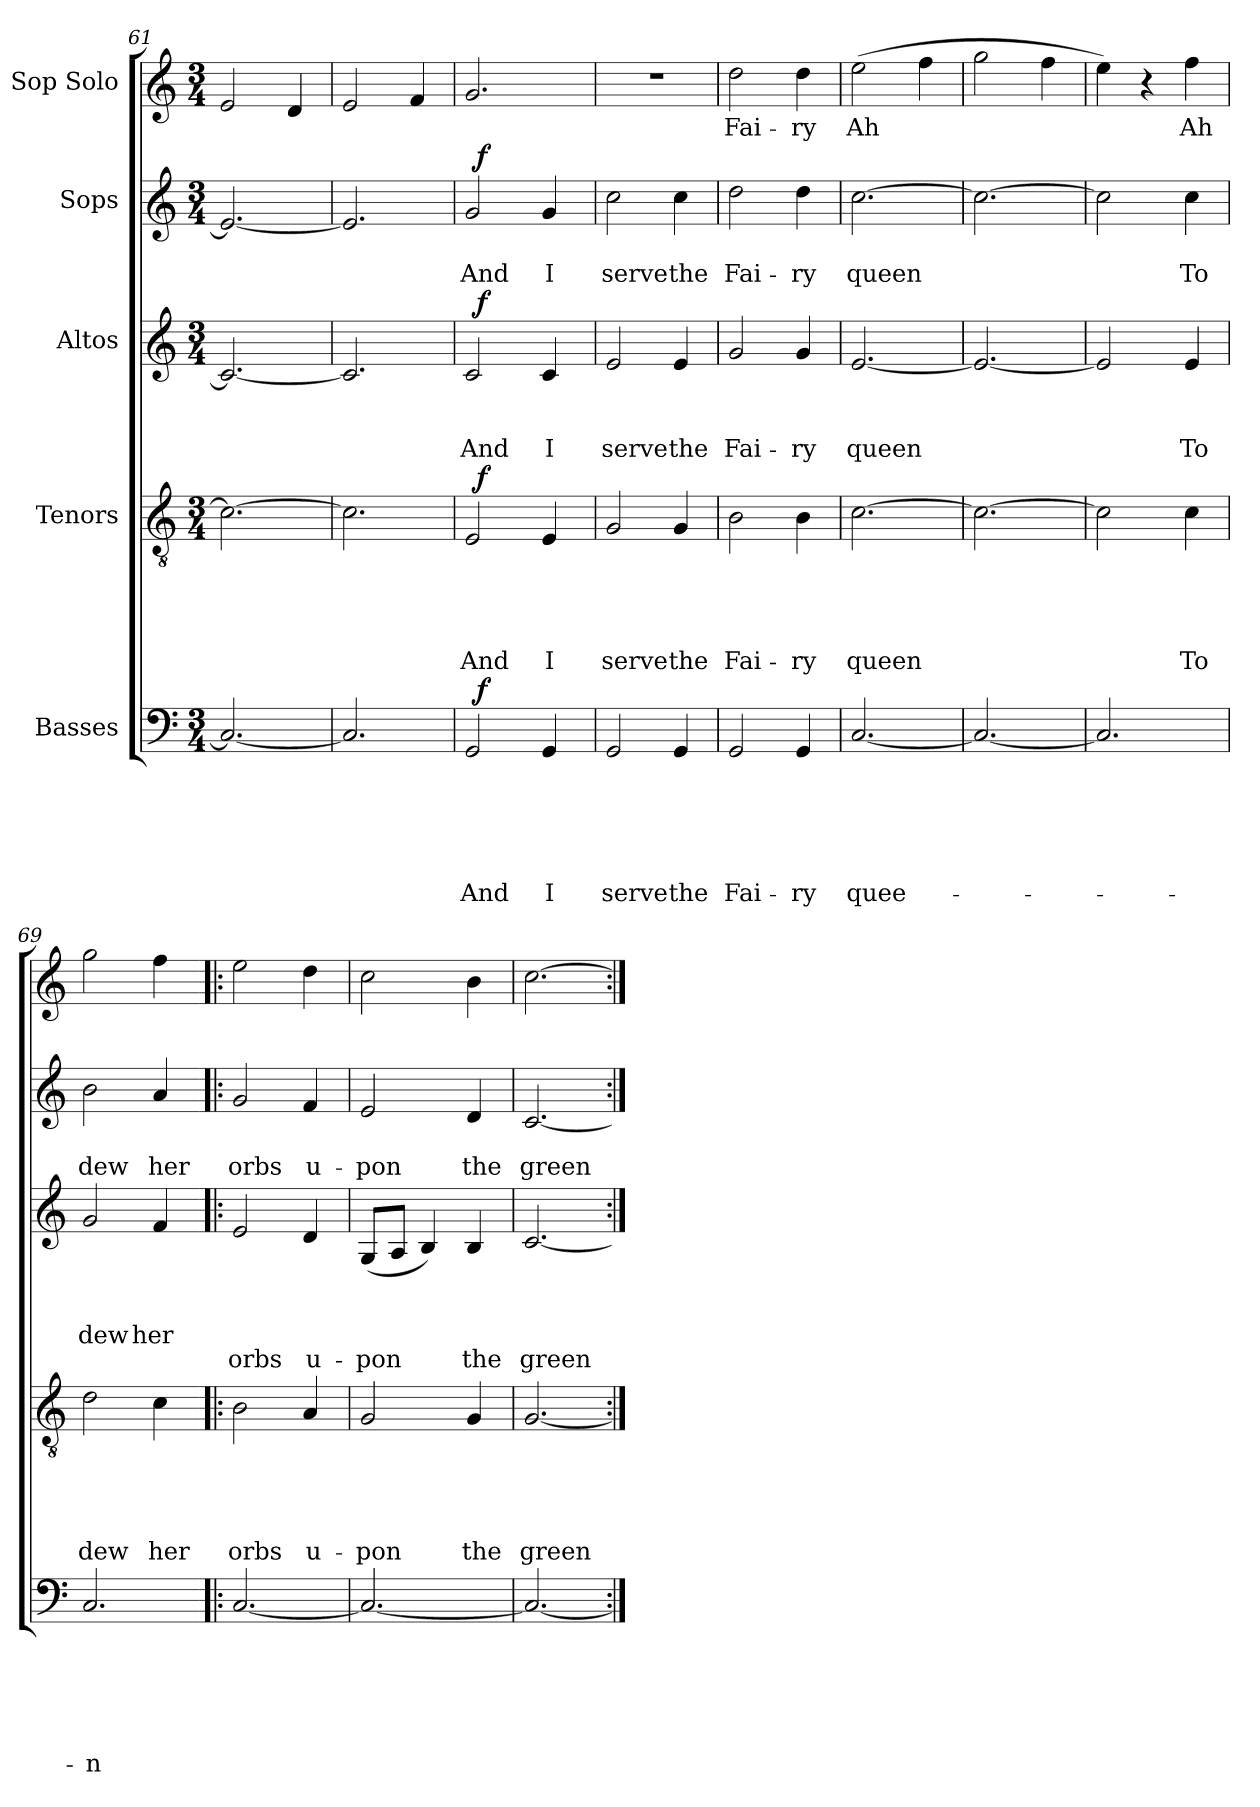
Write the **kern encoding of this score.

**kern	**text	**text	**text	**text	**text	**text	**dynam	**kern	**text	**text	**text	**text	**text	**dynam	**kern	**text	**text	**text	**text	**dynam	**kern	**text	**text	**dynam	**kern	**text
*part5	*part5	*part5	*part5	*part5	*part5	*part5	*part5	*part4	*part4	*part4	*part4	*part4	*part4	*part4	*part3	*part3	*part3	*part3	*part3	*part3	*part2	*part2	*part2	*part2	*part1	*part1
*staff5	*staff5	*staff5	*staff5	*staff5	*staff5	*staff5	*staff5	*staff4	*staff4	*staff4	*staff4	*staff4	*staff4	*staff4	*staff3	*staff3	*staff3	*staff3	*staff3	*staff3	*staff2	*staff2	*staff2	*staff2	*staff1	*staff1
*I"Basses	*	*	*	*	*	*	*	*I"Tenors	*	*	*	*	*	*	*I"Altos	*	*	*	*	*	*I"Sops	*	*	*	*I"Sop Solo	*
*clefF4	*	*	*	*	*	*	*	*clefGv2	*	*	*	*	*	*	*clefG2	*	*	*	*	*	*clefG2	*	*	*	*clefG2	*
*k[]	*	*	*	*	*	*	*	*k[]	*	*	*	*	*	*	*k[]	*	*	*	*	*	*k[]	*	*	*	*k[]	*
*C:	*	*	*	*	*	*	*	*C:	*	*	*	*	*	*	*C:	*	*	*	*	*	*C:	*	*	*	*C:	*
*M3/4	*	*	*	*	*	*	*	*M3/4	*	*	*	*	*	*	*M3/4	*	*	*	*	*	*M3/4	*	*	*	*M3/4	*
=61	=61	=61	=61	=61	=61	=61	=61	=61	=61	=61	=61	=61	=61	=61	=61	=61	=61	=61	=61	=61	=61	=61	=61	=61	=61	=61
2.C/_	.	.	.	.	.	.	.	2.c\_	.	.	.	.	.	.	2.c/_	.	.	.	.	.	2.e/_	.	.	.	2e/	.
.	.	.	.	.	.	.	.	.	.	.	.	.	.	.	.	.	.	.	.	.	.	.	.	.	4d/	.
=62	=62	=62	=62	=62	=62	=62	=62	=62	=62	=62	=62	=62	=62	=62	=62	=62	=62	=62	=62	=62	=62	=62	=62	=62	=62	=62
2.C/]	.	.	.	.	.	.	.	2.c\]	.	.	.	.	.	.	2.c/]	.	.	.	.	.	2.e/]	.	.	.	2e/	.
.	.	.	.	.	.	.	.	.	.	.	.	.	.	.	.	.	.	.	.	.	.	.	.	.	4f/	.
=63	=63	=63	=63	=63	=63	=63	=63	=63	=63	=63	=63	=63	=63	=63	=63	=63	=63	=63	=63	=63	=63	=63	=63	=63	=63	=63
!	!	!	!	!	!	!LO:LY:b	!	!	!	!	!	!	!LO:LY:b	!	!	!	!	!LO:LY:b	!	!	!	!	!LO:LY:b	!	!	!
*^	*	*	*	*	*	*	*	*^	*	*	*	*	*	*	*^	*	*	*	*	*	*^	*	*	*	*	*
2GG/	32ryy	.	.	.	.	.	And	.	2E/	32ryy	.	.	.	.	And	.	2c/	32ryy	.	.	And	.	.	2g/	32ryy	.	And	.	2.g/	.
!	!	!	!	!	!	!	!	!LO:DY:a	!	!	!	!	!	!	!	!LO:DY:a	!	!	!	!	!	!	!LO:DY:a	!	!	!	!	!LO:DY:a	!	!
.	2ryy	.	.	.	.	.	.	f	.	2ryy	.	.	.	.	.	f	.	2ryy	.	.	.	.	f	.	2ryy	.	.	f	.	.
!	!	!	!	!	!	!	!LO:LY:b	!	!	!	!	!	!	!	!LO:LY:b	!	!	!	!	!	!LO:LY:b	!	!	!	!	!	!LO:LY:b	!	!	!
4GG/	.	.	.	.	.	.	I	.	4E/	.	.	.	.	.	I	.	4c/	.	.	.	I	.	.	4g/	.	.	I	.	.	.
.	8..ryy	.	.	.	.	.	.	.	.	8..ryy	.	.	.	.	.	.	.	8..ryy	.	.	.	.	.	.	8..ryy	.	.	.	.	.
=64	=64	=64	=64	=64	=64	=64	=64	=64	=64	=64	=64	=64	=64	=64	=64	=64	=64	=64	=64	=64	=64	=64	=64	=64	=64	=64	=64	=64	=64	=64
!	!	!	!	!	!	!	!LO:LY:b	!	!	!	!	!	!	!	!LO:LY:b	!	!	!	!	!	!LO:LY:b	!	!	!	!	!	!LO:LY:b	!	!LO:N:vis=1	!
*v	*v	*	*	*	*	*	*	*	*	*	*	*	*	*	*	*	*v	*v	*	*	*	*	*	*v	*v	*	*	*	*	*
*	*	*	*	*	*	*	*	*v	*v	*	*	*	*	*	*	*	*	*	*	*	*	*	*	*	*	*	*
2GG/	.	.	.	.	.	serve	.	2G/	.	.	.	.	serve	.	2e/	.	.	serve	.	.	2cc\	.	serve	.	2.r	.
!	!	!	!	!	!	!LO:LY:b	!	!	!	!	!	!	!LO:LY:b	!	!	!	!	!LO:LY:b	!	!	!	!	!LO:LY:b	!	!	!
4GG/	.	.	.	.	.	the	.	4G/	.	.	.	.	the	.	4e/	.	.	the	.	.	4cc\	.	the	.	.	.
=65	=65	=65	=65	=65	=65	=65	=65	=65	=65	=65	=65	=65	=65	=65	=65	=65	=65	=65	=65	=65	=65	=65	=65	=65	=65	=65
!	!	!	!	!	!	!LO:LY:b	!	!	!	!	!	!	!LO:LY:b	!	!	!	!	!LO:LY:b	!	!	!	!	!LO:LY:b	!	!	!LO:LY:b
2GG/	.	.	.	.	.	Fai-	.	2B\	.	.	.	.	Fai-	.	2g/	.	.	Fai-	.	.	2dd\	.	Fai-	.	2dd\	Fai-
!	!	!	!	!	!	!LO:LY:b	!	!	!	!	!	!	!LO:LY:b	!	!	!	!	!LO:LY:b	!	!	!	!	!LO:LY:b	!	!	!LO:LY:b
4GG/	.	.	.	.	.	-ry	.	4B\	.	.	.	.	-ry	.	4g/	.	.	-ry	.	.	4dd\	.	-ry	.	4dd\	-ry
=66	=66	=66	=66	=66	=66	=66	=66	=66	=66	=66	=66	=66	=66	=66	=66	=66	=66	=66	=66	=66	=66	=66	=66	=66	=66	=66
!	!	!	!	!	!	!LO:LY:b	!	!	!	!	!	!	!LO:LY:b	!	!	!	!	!LO:LY:b	!	!	!	!	!LO:LY:b	!	!	!LO:LY:b
[<2.C/	.	.	.	.	.	quee-	.	[>2.c\	.	.	.	.	queen	.	[<2.e/	.	.	queen	.	.	[>2.cc\	.	queen	.	(>2ee\	Ah
.	.	.	.	.	.	.	.	.	.	.	.	.	.	.	.	.	.	.	.	.	.	.	.	.	4ff\	.
=67	=67	=67	=67	=67	=67	=67	=67	=67	=67	=67	=67	=67	=67	=67	=67	=67	=67	=67	=67	=67	=67	=67	=67	=67	=67	=67
2.C/_	.	.	.	.	.	.	.	2.c\_	.	.	.	.	.	.	2.e/_	.	.	.	.	.	2.cc\_	.	.	.	2gg\	.
.	.	.	.	.	.	.	.	.	.	.	.	.	.	.	.	.	.	.	.	.	.	.	.	.	4ff\	.
=68	=68	=68	=68	=68	=68	=68	=68	=68	=68	=68	=68	=68	=68	=68	=68	=68	=68	=68	=68	=68	=68	=68	=68	=68	=68	=68
2.C/]	.	.	.	.	.	.	.	2c\]	.	.	.	.	.	.	2e/]	.	.	.	.	.	2cc\]	.	.	.	4ee\)	.
.	.	.	.	.	.	.	.	.	.	.	.	.	.	.	.	.	.	.	.	.	.	.	.	.	4r	.
!	!	!	!	!	!	!	!	!	!	!	!	!	!LO:LY:b	!	!	!	!	!LO:LY:b	!	!	!	!	!LO:LY:b	!	!	!LO:LY:b
.	.	.	.	.	.	.	.	4c\	.	.	.	.	To	.	4e/	.	.	To	.	.	4cc\	.	To	.	4ff\	Ah
=69	=69	=69	=69	=69	=69	=69	=69	=69	=69	=69	=69	=69	=69	=69	=69	=69	=69	=69	=69	=69	=69	=69	=69	=69	=69	=69
!	!	!	!	!	!	!LO:LY:b	!	!	!	!	!	!	!LO:LY:b	!	!	!	!	!LO:LY:b	!	!	!	!	!LO:LY:b	!	!	!
2.C/	.	.	.	.	.	-n	.	2d\	.	.	.	.	dew	.	2g/	.	.	dew	.	.	2b\	.	dew	.	2gg\	.
!	!	!	!	!	!	!	!	!	!	!	!	!	!LO:LY:b	!	!	!	!	!LO:LY:b	!	!	!	!	!LO:LY:b	!	!	!
.	.	.	.	.	.	.	.	4c\	.	.	.	.	her	.	4f/	.	.	her	.	.	4a/	.	her	.	4ff\	.
!!LO:LB:g=z
=70!|:	=70!|:	=70!|:	=70!|:	=70!|:	=70!|:	=70!|:	=70!|:	=70!|:	=70!|:	=70!|:	=70!|:	=70!|:	=70!|:	=70!|:	=70!|:	=70!|:	=70!|:	=70!|:	=70!|:	=70!|:	=70!|:	=70!|:	=70!|:	=70!|:	=70!|:	=70!|:
!	!	!	!	!	!	!	!	!	!	!	!	!	!LO:LY:b	!	!	!	!	!	!LO:LY:b	!	!	!	!LO:LY:b	!	!	!
[<2.C/	.	.	.	.	.	.	.	2B\	.	.	.	.	orbs	.	2e/	.	.	.	orbs	.	2g/	.	orbs	.	2ee\	.
!	!	!	!	!	!	!	!	!	!	!	!	!	!LO:LY:b	!	!	!	!	!	!LO:LY:b	!	!	!	!LO:LY:b	!	!	!
.	.	.	.	.	.	.	.	4A/	.	.	.	.	u-	.	4d/	.	.	.	u-	.	4f/	.	u-	.	4dd\	.
=71	=71	=71	=71	=71	=71	=71	=71	=71	=71	=71	=71	=71	=71	=71	=71	=71	=71	=71	=71	=71	=71	=71	=71	=71	=71	=71
!	!	!	!	!	!	!	!	!	!	!	!	!	!LO:LY:b	!	!	!	!	!	!LO:LY:b	!	!	!	!LO:LY:b	!	!	!
2.C/_	.	.	.	.	.	.	.	2G/	.	.	.	.	-pon	.	(<8G/L	.	.	.	-pon	.	2e/	.	-pon	.	2cc\	.
.	.	.	.	.	.	.	.	.	.	.	.	.	.	.	8A/J	.	.	.	.	.	.	.	.	.	.	.
.	.	.	.	.	.	.	.	.	.	.	.	.	.	.	4B/)	.	.	.	.	.	.	.	.	.	.	.
!	!	!	!	!	!	!	!	!	!	!	!	!	!LO:LY:b	!	!	!	!	!	!LO:LY:b	!	!	!	!LO:LY:b	!	!	!
.	.	.	.	.	.	.	.	4G/	.	.	.	.	the	.	4B/	.	.	.	the	.	4d/	.	the	.	4b\	.
=72	=72	=72	=72	=72	=72	=72	=72	=72	=72	=72	=72	=72	=72	=72	=72	=72	=72	=72	=72	=72	=72	=72	=72	=72	=72	=72
!	!	!	!	!	!	!	!	!	!	!	!	!	!LO:LY:b	!	!	!	!	!	!LO:LY:b	!	!	!	!LO:LY:b	!	!	!
2.C/_	.	.	.	.	.	.	.	[<2.G/	.	.	.	.	green	.	[<2.c/	.	.	.	green	.	[<2.c/	.	green	.	[>2.cc\	.
=:|!	=:|!	=:|!	=:|!	=:|!	=:|!	=:|!	=:|!	=:|!	=:|!	=:|!	=:|!	=:|!	=:|!	=:|!	=:|!	=:|!	=:|!	=:|!	=:|!	=:|!	=:|!	=:|!	=:|!	=:|!	=:|!	=:|!
*-	*-	*-	*-	*-	*-	*-	*-	*-	*-	*-	*-	*-	*-	*-	*-	*-	*-	*-	*-	*-	*-	*-	*-	*-	*-	*-
